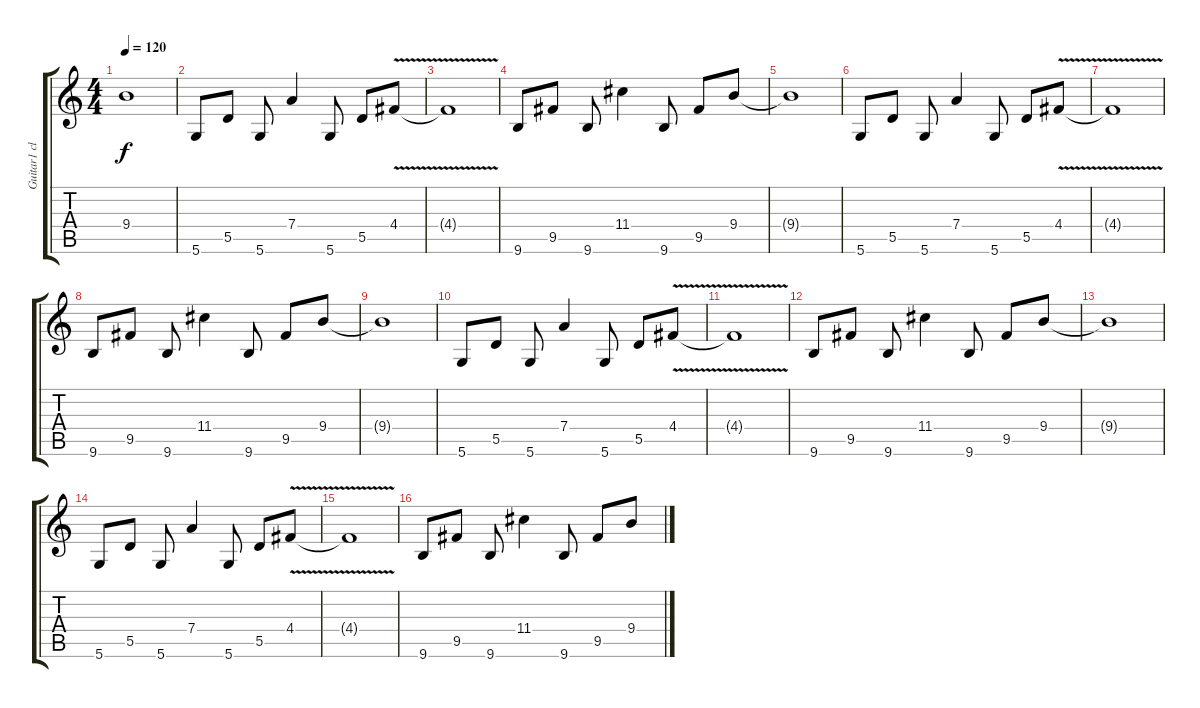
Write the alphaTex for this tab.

\track ("Guitar1 clean" "Guitar1 cl") {instrument electricguitarclean}
\staff {score tabs}
\tuning (E4 B3 G3 D3 A2 D2) {hide}
\ts (4 4)
\tempo 120
\clef g2
\ks c
9.4{t}.1{dy f} |
5.6.8 5.5.8 5.6.8 7.4.4 5.6.8 5.5.8 4.4{v}.8 |
4.4{t}.1 |
9.6.8 9.5.8 9.6.8 11.4.4 9.6.8 9.5.8 9.4.8 |
9.4{t}.1 |
5.6.8 5.5.8 5.6.8 7.4.4 5.6.8 5.5.8 4.4{v}.8 |
4.4{t}.1 |
9.6.8 9.5.8 9.6.8 11.4.4 9.6.8 9.5.8 9.4.8 |
9.4{t}.1 |
5.6.8 5.5.8 5.6.8 7.4.4 5.6.8 5.5.8 4.4{v}.8 |
4.4{t}.1 |
9.6.8 9.5.8 9.6.8 11.4.4 9.6.8 9.5.8 9.4.8 |
9.4{t}.1 |
5.6.8 5.5.8 5.6.8 7.4.4 5.6.8 5.5.8 4.4{v}.8 |
4.4{t}.1 |
9.6.8 9.5.8 9.6.8 11.4.4 9.6.8 9.5.8 9.4.8
